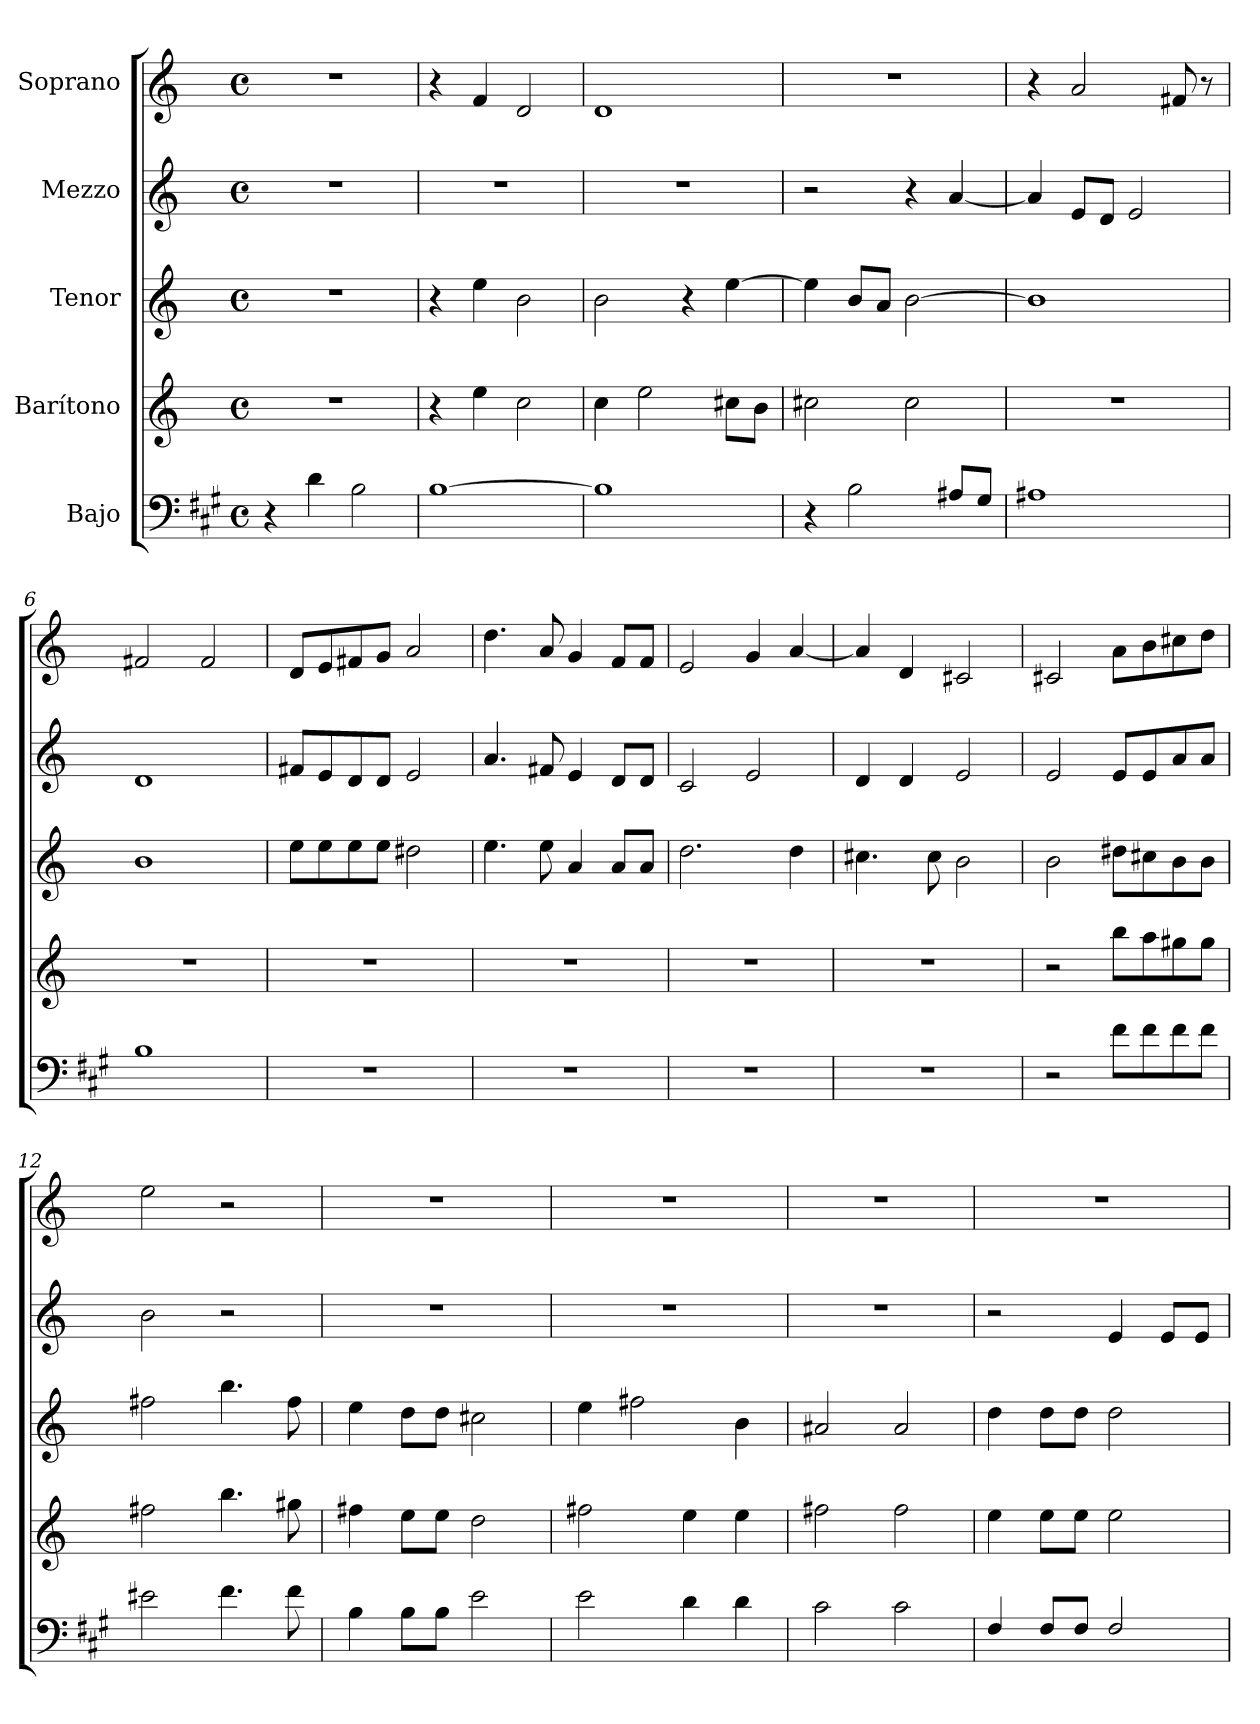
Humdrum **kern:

**kern	**kern	**kern	**kern	**kern
*part5	*part4	*part3	*part2	*part1
*staff5	*staff4	*staff3	*staff2	*staff1
*I"Bajo	*I"Barítono	*I"Tenor	*I"Mezzo	*I"Soprano
*clefF4	*clefG2	*clefG2	*clefG2	*clefG2
*ITrd5c9	*ITrd4c7	*ITrd1c2	*	*
*k[]	*k[b-]	*k[b-e-]	*k[]	*k[]
*M4/4	*M4/4	*M4/4	*M4/4	*M4/4
*met(c)	*met(c)	*met(c)	*met(c)	*met(c)
=1	=1	=1	=1	=1
4r	1r	1r	1r	1r
4F\	.	.	.	.
2D\	.	.	.	.
=2	=2	=2	=2	=2
[1D	4r	4r	1r	4r
.	4a\	4dd\	.	4f/
.	2f\	2a\	.	2d/
=3	=3	=3	=3	=3
1D]	4f\	2a\	1r	1d
.	2a\	.	.	.
.	.	4r	.	.
.	8f#X\L	[4dd\	.	.
.	8e\J	.	.	.
=4	=4	=4	=4	=4
4r	2f#X\	4dd\]	2r	1r
2D\	.	8a/L	.	.
.	.	8g/J	.	.
.	2f#\	[2a\	4r	.
8C#X/L	.	.	[4a/	.
8BB/J	.	.	.	.
=5	=5	=5	=5	=5
1C#X	1r	1a]	4a/]	4r
.	.	.	8e/L	2a/
.	.	.	8d/J	.
.	.	.	2e/	.
.	.	.	.	8f#X/
.	.	.	.	8r
=6	=6	=6	=6	=6
1D	1r	1a	1d	2f#X/
.	.	.	.	2f#/
=7	=7	=7	=7	=7
1r	1r	8dd\L	8f#X/L	8d/L
.	.	8dd\	8e/	8e/
.	.	8dd\	8d/	8f#X/
.	.	8dd\J	8d/J	8g/J
.	.	2cc#X\	2e/	2a/
!!LO:LB:g=z
=8	=8	=8	=8	=8
1r	1r	4.dd\	4.a/	4.dd\
.	.	8dd\	8f#X/	8a/
.	.	4g/	4e/	4g/
.	.	8g/L	8d/L	8f/L
.	.	8g/J	8d/J	8f/J
=9	=9	=9	=9	=9
1r	1r	2.cc\	2c/	2e/
.	.	.	2e/	4g/
.	.	4cc\	.	[4a/
=10	=10	=10	=10	=10
1r	1r	4.bn\	4d/	4a/]
.	.	.	4d/	4d/
.	.	8b\	.	.
.	.	2a\	2e/	2c#X/
=11	=11	=11	=11	=11
2r	2r	2a\	2e/	2c#X/
8A\L	8ee\L	8cc#X\L	8e/L	8a\L
8A\	8dd\	8bn\	8e/	8b\
8A\	8cc#X\	8a\	8a/	8cc#X\
8A\J	8cc#\J	8a\J	8a/J	8dd\J
=12	=12	=12	=12	=12
2G#X\	2bn\	2een\	2b\	2ee\
4.A\	4.ee\	4.aa\	2r	2r
8A\	8cc#X\	8ee\	.	.
=13	=13	=13	=13	=13
4D\	4bn\	4dd\	1r	1r
8D\L	8a\L	8cc\L	.	.
8D\J	8a\J	8cc\J	.	.
2G\	2g\	2bn\	.	.
=14	=14	=14	=14	=14
2G\	2bn\	4dd\	1r	1r
.	.	2een\	.	.
4F\	4a\	.	.	.
4F\	4a\	4a\	.	.
=15	=15	=15	=15	=15
2E\	2bn\	2g#X/	1r	1r
2E\	2b\	2g#/	.	.
!!LO:PB:g=z
=16	=16	=16	=16	=16
4AA/	4a\	4cc\	2r	1r
8AA/L	8a\L	8cc\L	.	.
8AA/J	8a\J	8cc\J	.	.
2AA/	2a\	2cc\	4e/	.
.	.	.	8e/L	.
.	.	.	8e/J	.
=	=	=	=	=
*-	*-	*-	*-	*-
